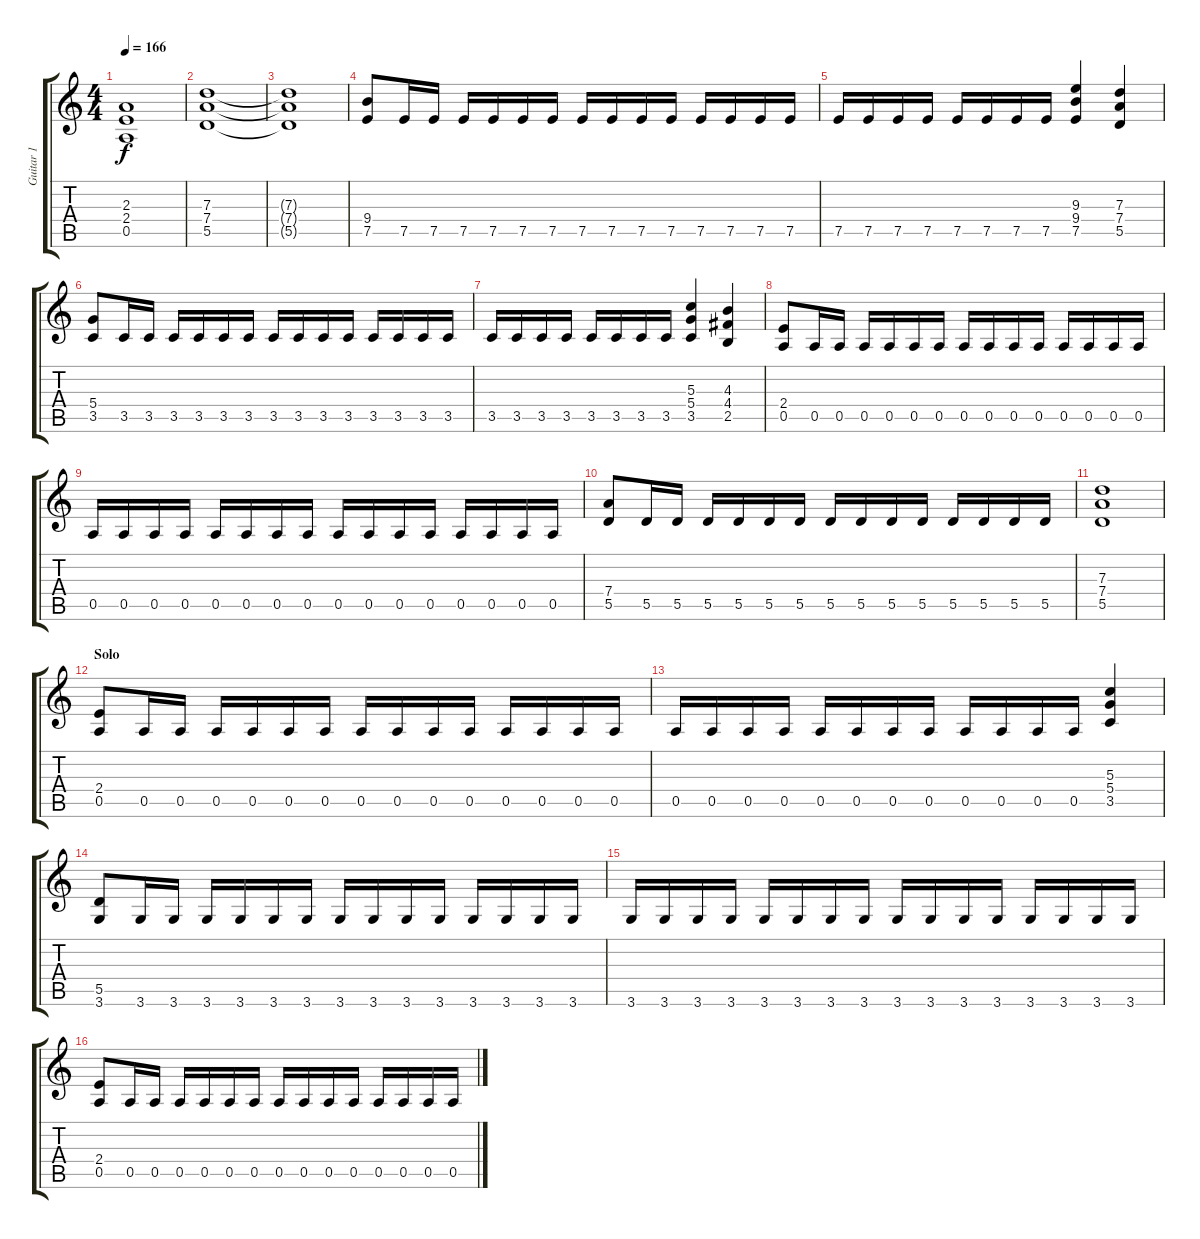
\track ("Guitar 1" "Guitar 1") {instrument overdrivenguitar}
\staff {score tabs}
\tuning (E4 B3 G3 D3 A2 E2) {hide}
\ts (4 4)
\tempo 166
\clef g2
\ks c
(2.3{t} 2.4{t} 0.5{t}).1{dy f} |
(7.3 7.4 5.5).1 |
(7.3{t} 7.4{t} 5.5{t}).1 |
\section ("" "")
(9.4 7.5).8 7.5.16 7.5.16 7.5.16 7.5.16 7.5.16 7.5.16 7.5.16 7.5.16 7.5.16 7.5.16 7.5.16 7.5.16 7.5.16 7.5.16 |
7.5.16 7.5.16 7.5.16 7.5.16 7.5.16 7.5.16 7.5.16 7.5.16 (9.3 9.4 7.5).4 (7.3 7.4 5.5).4 |
(5.4 3.5).8 3.5.16 3.5.16 3.5.16 3.5.16 3.5.16 3.5.16 3.5.16 3.5.16 3.5.16 3.5.16 3.5.16 3.5.16 3.5.16 3.5.16 |
3.5.16 3.5.16 3.5.16 3.5.16 3.5.16 3.5.16 3.5.16 3.5.16 (5.3 5.4 3.5).4 (4.3 4.4 2.5).4 |
(2.4 0.5).8 0.5.16 0.5.16 0.5.16 0.5.16 0.5.16 0.5.16 0.5.16 0.5.16 0.5.16 0.5.16 0.5.16 0.5.16 0.5.16 0.5.16 |
0.5.16 0.5.16 0.5.16 0.5.16 0.5.16 0.5.16 0.5.16 0.5.16 0.5.16 0.5.16 0.5.16 0.5.16 0.5.16 0.5.16 0.5.16 0.5.16 |
(7.4 5.5).8 5.5.16 5.5.16 5.5.16 5.5.16 5.5.16 5.5.16 5.5.16 5.5.16 5.5.16 5.5.16 5.5.16 5.5.16 5.5.16 5.5.16 |
(7.3 7.4 5.5).1 |
\section ("" "Solo")
(2.4 0.5).8 0.5.16 0.5.16 0.5.16 0.5.16 0.5.16 0.5.16 0.5.16 0.5.16 0.5.16 0.5.16 0.5.16 0.5.16 0.5.16 0.5.16 |
0.5.16 0.5.16 0.5.16 0.5.16 0.5.16 0.5.16 0.5.16 0.5.16 0.5.16 0.5.16 0.5.16 0.5.16 (5.3 5.4 3.5).4 |
(5.5 3.6).8 3.6.16 3.6.16 3.6.16 3.6.16 3.6.16 3.6.16 3.6.16 3.6.16 3.6.16 3.6.16 3.6.16 3.6.16 3.6.16 3.6.16 |
3.6.16 3.6.16 3.6.16 3.6.16 3.6.16 3.6.16 3.6.16 3.6.16 3.6.16 3.6.16 3.6.16 3.6.16 3.6.16 3.6.16 3.6.16 3.6.16 |
(2.4 0.5).8 0.5.16 0.5.16 0.5.16 0.5.16 0.5.16 0.5.16 0.5.16 0.5.16 0.5.16 0.5.16 0.5.16 0.5.16 0.5.16 0.5.16
